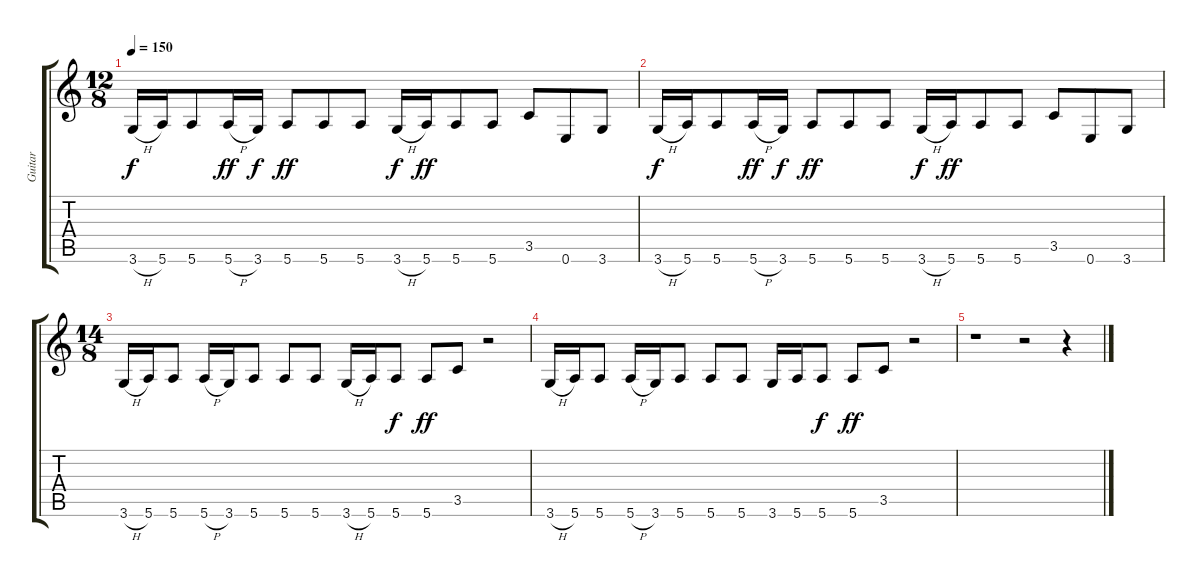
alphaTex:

\track ("Guitar" "Guitar") {instrument overdrivenguitar}
\staff {score tabs}
\tuning (E4 B3 G3 D3 A2 E2) {hide}
\ts (12 8)
\tempo 150
\clef g2
\ks c
3.6{h}.16{dy f} 5.6.16 5.6.8 5.6{h}.16{dy ff} 3.6.16{dy f} 5.6.8{dy ff} 5.6.8 5.6.8 3.6{h}.16{dy f} 5.6.16{dy ff} 5.6.8 5.6.8 3.5.8 0.6.8 3.6.8 |
3.6{h}.16{dy f} 5.6.16 5.6.8 5.6{h}.16{dy ff} 3.6.16{dy f} 5.6.8{dy ff} 5.6.8 5.6.8 3.6{h}.16{dy f} 5.6.16{dy ff} 5.6.8 5.6.8 3.5.8 0.6.8 3.6.8 |
\ts (14 8)
3.6{h}.16 5.6.16 5.6.8 5.6{h}.16 3.6.16 5.6.8 5.6.8 5.6.8 3.6{h}.16 5.6.16 5.6.8{dy f} 5.6.8{dy ff} 3.5.8 r.2 |
3.6{h}.16 5.6.16 5.6.8 5.6{h}.16 3.6.16 5.6.8 5.6.8 5.6.8 3.6.16 5.6.16 5.6.8{dy f} 5.6.8{dy ff} 3.5.8 r.2 |
r.1 r.2 r.4
